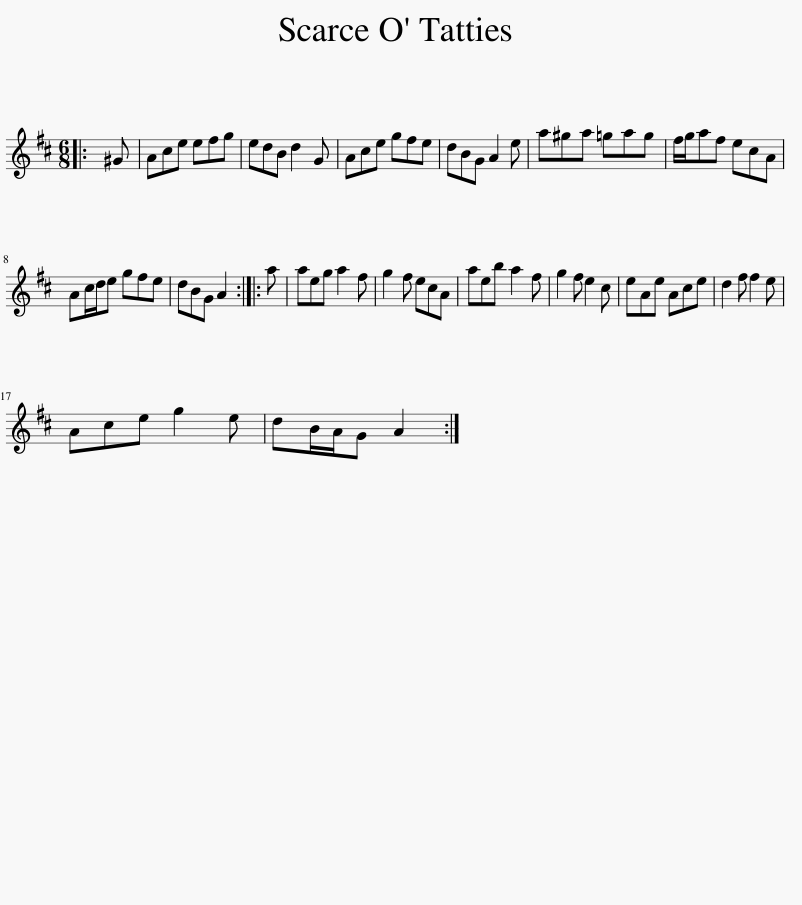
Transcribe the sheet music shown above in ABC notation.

X:1
L:1/8
M:6/8
I:linebreak $
K:D
V:1 treble
V:1
|: ^G | Ace efg | edB d2 G | Ace gfe | dBG A2 e | %5
 a^ga =gag | f/g/af ecA |$ Ac/d/e gfe | dBG A2 :: a | %10
 aeg a2 f | g2 f ecA | aeb a2 f | g2 f e2 c | eAe Ace | %15
 d2 f f2 e |$ Ace g2 e | dB/A/G A2 :| %18
